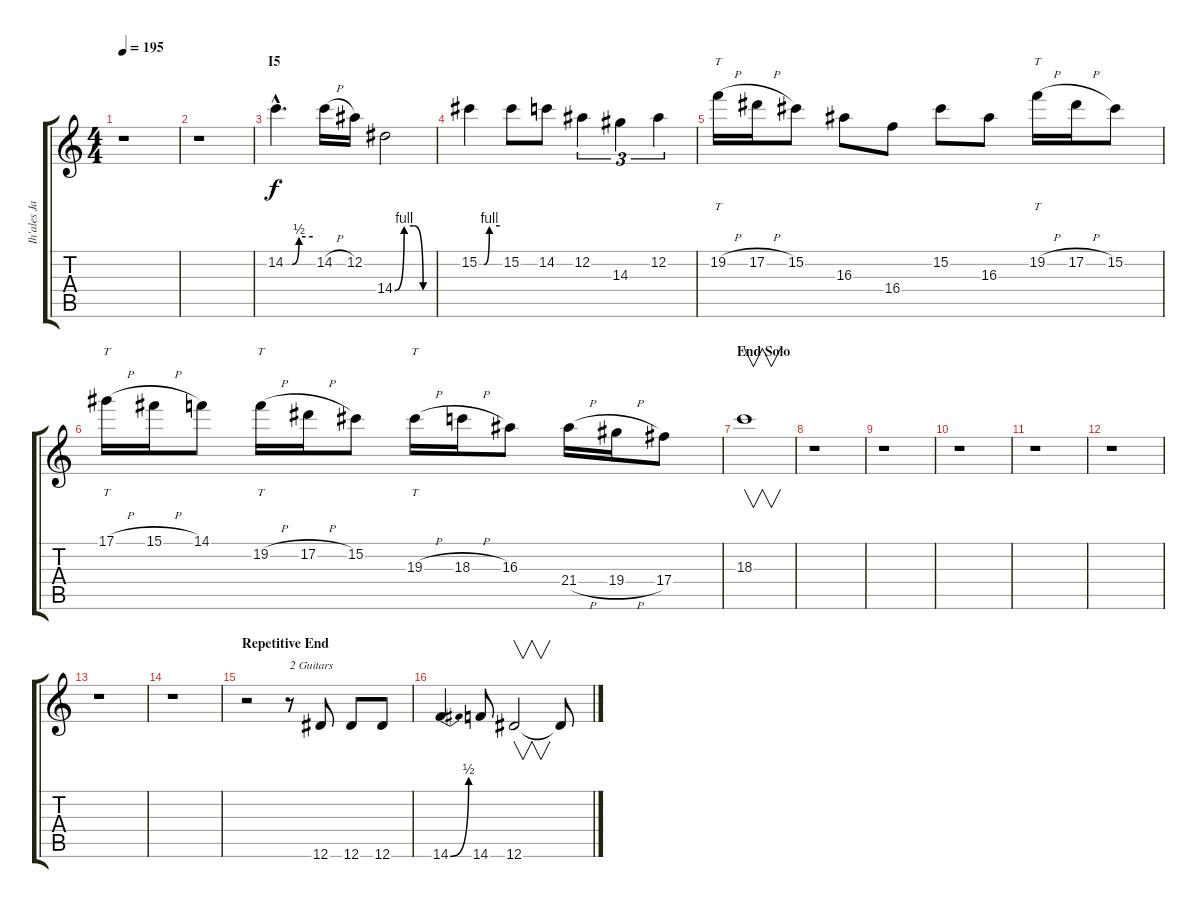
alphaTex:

\track ("Ih'ales Jammin'" "Ih'ales Ja") {instrument distortionguitar}
\staff {score tabs}
\tuning (Eb4 Bb3 Gb3 Db3 Ab2 Eb2) {hide}
\ts (4 4)
\tempo 195
\clef g2
\ks c
r.1{dy f} |
r.1 |
\section ("" "I5")
14.2{be (custom 0 0 15 0 30 2 60 2) hac}.4{d volume 16} 14.2{h}.16 12.2.16 14.4{be (custom 0 0 15 4 30 4 45 0 60 0)}.2 |
15.2{be (custom 0 0 15 0 30 4 60 4)}.4 15.2.8 14.2.8 12.2.4{tu (3 2)} 14.3.4{tu (3 2)} 12.2.4{tu (3 2)} |
19.2{h}.16{tt} 17.2{h}.16 15.2.8 16.3.8 16.4.8 15.2.8 16.3.8 19.2{h}.16{tt} 17.2{h}.16 15.2.8 |
17.1{h}.16{tt} 15.1{h}.16 14.1.8 19.2{h}.16{tt} 17.2{h}.16 15.2.8 19.3{h}.16{tt} 18.3{h}.16 16.3.8 21.4{h}.16 19.4{h}.16 17.4.8 |
\section ("" "End Solo")
18.3.1{v volume 0} |
r.1 |
r.1 |
r.1 |
r.1 |
r.1 |
r.1 |
r.1 |
\section ("" "Repetitive End")
r.2 r.8{txt "2 Guitars" volume 16 instrument distortionguitar} 12.6.8 12.6.8 12.6.8 |
14.6{be (bend 0 0 60 2)}.4 14.6.8 12.6.2{v} 12.6{t}.8
